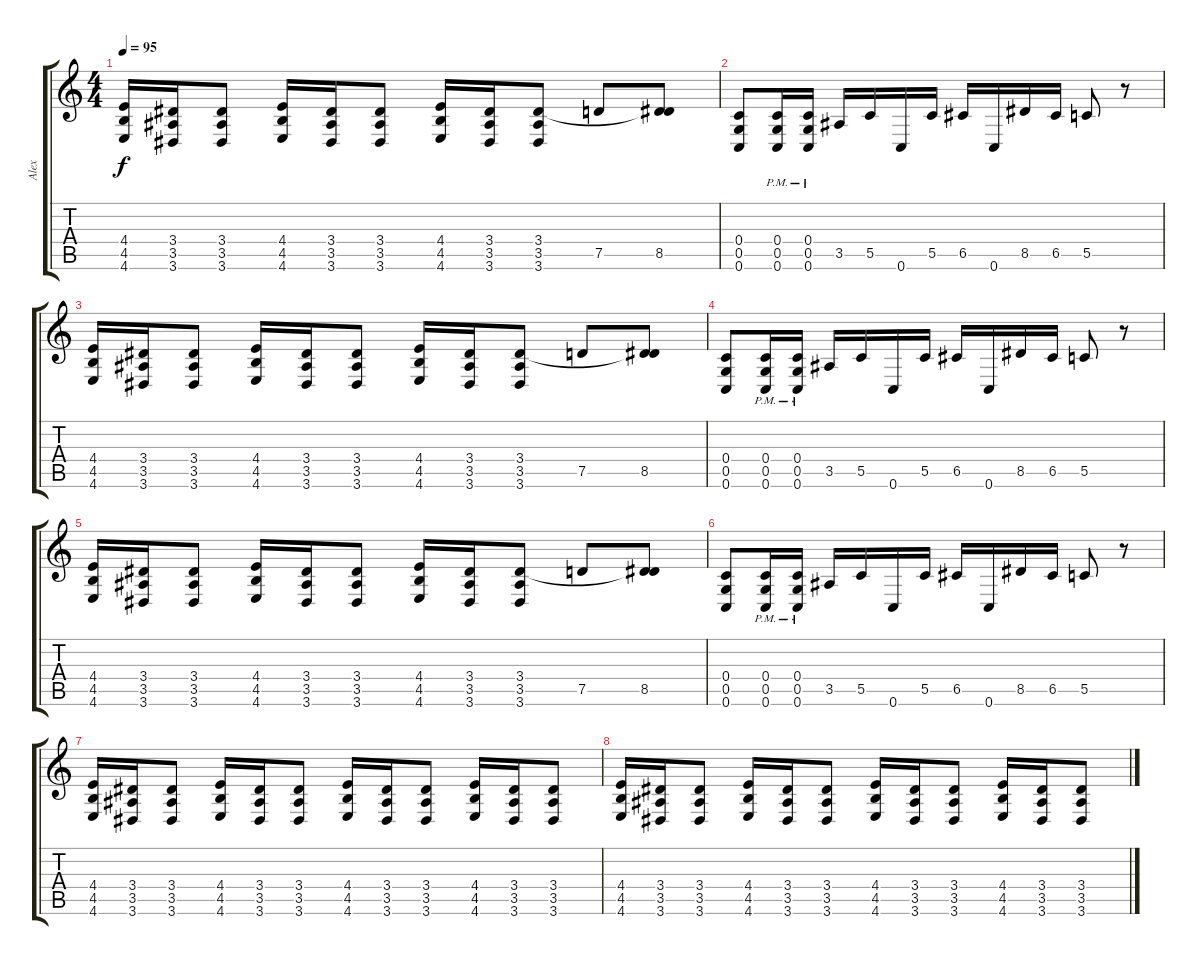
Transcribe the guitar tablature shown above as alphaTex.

\track ("Alex" "Alex") {instrument overdrivenguitar}
\staff {score tabs}
\tuning (D4 A3 F3 C3 G2 C2) {hide}
\ts (4 4)
\tempo 95
\clef g2
\ks c
(4.4 4.5 4.6).16{dy f} (3.4 3.5 3.6).16 (3.4 3.5 3.6).8 (4.4 4.5 4.6).16 (3.4 3.5 3.6).16 (3.4 3.5 3.6).8 (4.4 4.5 4.6).16 (3.4 3.5 3.6).16 (3.4 3.5 3.6).8 7.5.8 (3.4{t} 8.5).8 |
(0.4 0.5 0.6).8 (0.4 0.5 0.6{pm}).16 (0.4 0.5 0.6{pm}).16 3.5.16 5.5.16 0.6.16 5.5.16 6.5.16 0.6.16 8.5.16 6.5.16 5.5.8 r.8 |
(4.4 4.5 4.6).16 (3.4 3.5 3.6).16 (3.4 3.5 3.6).8 (4.4 4.5 4.6).16 (3.4 3.5 3.6).16 (3.4 3.5 3.6).8 (4.4 4.5 4.6).16 (3.4 3.5 3.6).16 (3.4 3.5 3.6).8 7.5.8 (3.4{t} 8.5).8 |
(0.4 0.5 0.6).8 (0.4 0.5 0.6{pm}).16 (0.4 0.5 0.6{pm}).16 3.5.16 5.5.16 0.6.16 5.5.16 6.5.16 0.6.16 8.5.16 6.5.16 5.5.8 r.8 |
(4.4 4.5 4.6).16 (3.4 3.5 3.6).16 (3.4 3.5 3.6).8 (4.4 4.5 4.6).16 (3.4 3.5 3.6).16 (3.4 3.5 3.6).8 (4.4 4.5 4.6).16 (3.4 3.5 3.6).16 (3.4 3.5 3.6).8 7.5.8 (3.4{t} 8.5).8 |
(0.4 0.5 0.6).8 (0.4 0.5 0.6{pm}).16 (0.4 0.5 0.6{pm}).16 3.5.16 5.5.16 0.6.16 5.5.16 6.5.16 0.6.16 8.5.16 6.5.16 5.5.8 r.8 |
(4.4 4.5 4.6).16 (3.4 3.5 3.6).16 (3.4 3.5 3.6).8 (4.4 4.5 4.6).16 (3.4 3.5 3.6).16 (3.4 3.5 3.6).8 (4.4 4.5 4.6).16 (3.4 3.5 3.6).16 (3.4 3.5 3.6).8 (4.4 4.5 4.6).16 (3.4 3.5 3.6).16 (3.4 3.5 3.6).8 |
(4.4 4.5 4.6).16 (3.4 3.5 3.6).16 (3.4 3.5 3.6).8 (4.4 4.5 4.6).16 (3.4 3.5 3.6).16 (3.4 3.5 3.6).8 (4.4 4.5 4.6).16 (3.4 3.5 3.6).16 (3.4 3.5 3.6).8 (4.4 4.5 4.6).16 (3.4 3.5 3.6).16 (3.4 3.5 3.6).8
